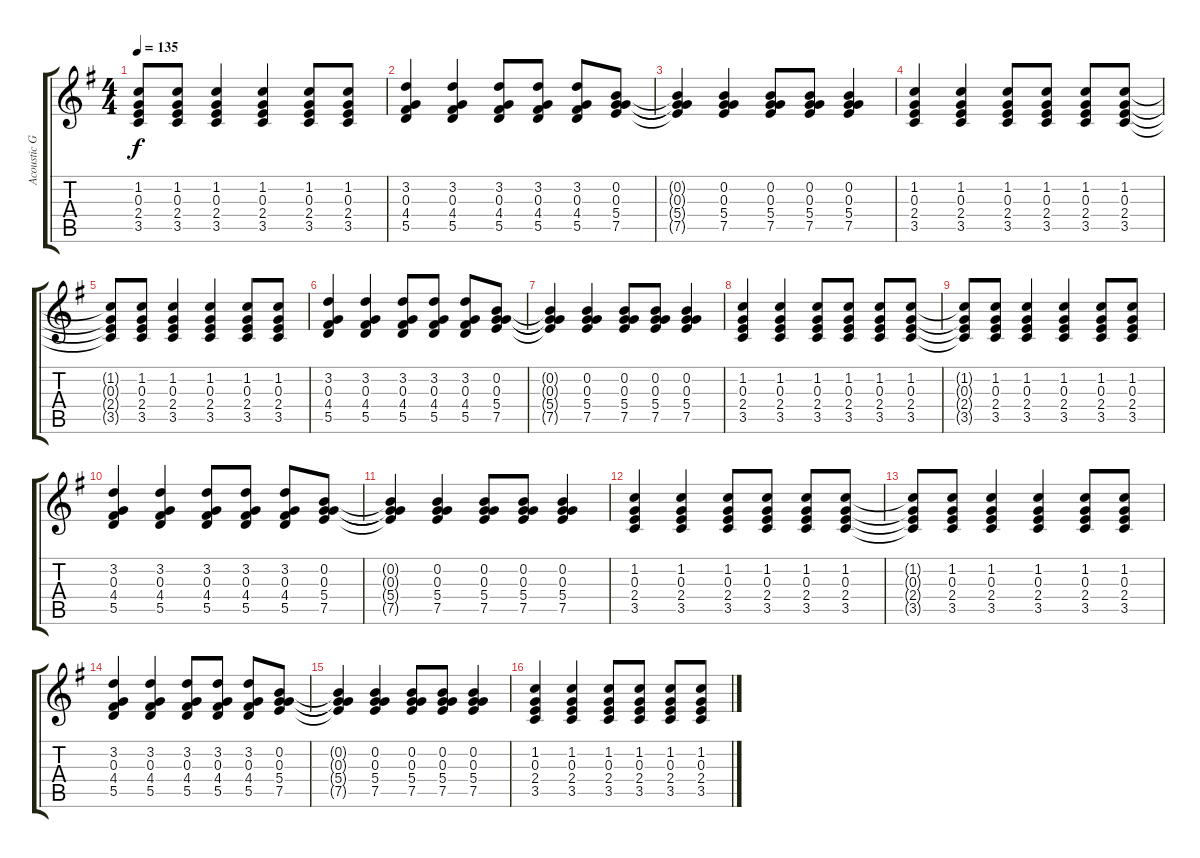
\track ("Acoustic Guitar" "Acoustic G") {instrument acousticguitarnylon}
\staff {score tabs}
\tuning (E4 B3 G3 D3 A2 E2) {hide}
\ts (4 4)
\tempo 135
\clef g2
\ks g
(1.2{t} 0.3{t} 2.4{t} 3.5{t}).8{dy f} (1.2 0.3 2.4 3.5).8 (1.2 0.3 2.4 3.5).4 (1.2 0.3 2.4 3.5).4 (1.2 0.3 2.4 3.5).8 (1.2 0.3 2.4 3.5).8 |
(3.2 0.3 4.4 5.5).4 (3.2 0.3 4.4 5.5).4 (3.2 0.3 4.4 5.5).8 (3.2 0.3 4.4 5.5).8 (3.2 0.3 4.4 5.5).8 (0.2 0.3 5.4 7.5).8 |
(0.2{t} 0.3{t} 5.4{t} 7.5{t}).4 (0.2 0.3 5.4 7.5).4 (0.2 0.3 5.4 7.5).8 (0.2 0.3 5.4 7.5).8 (0.2 0.3 5.4 7.5).4 |
(1.2 0.3 2.4 3.5).4 (1.2 0.3 2.4 3.5).4 (1.2 0.3 2.4 3.5).8 (1.2 0.3 2.4 3.5).8 (1.2 0.3 2.4 3.5).8 (1.2 0.3 2.4 3.5).8 |
(1.2{t} 0.3{t} 2.4{t} 3.5{t}).8 (1.2 0.3 2.4 3.5).8 (1.2 0.3 2.4 3.5).4 (1.2 0.3 2.4 3.5).4 (1.2 0.3 2.4 3.5).8 (1.2 0.3 2.4 3.5).8 |
(3.2 0.3 4.4 5.5).4 (3.2 0.3 4.4 5.5).4 (3.2 0.3 4.4 5.5).8 (3.2 0.3 4.4 5.5).8 (3.2 0.3 4.4 5.5).8 (0.2 0.3 5.4 7.5).8 |
(0.2{t} 0.3{t} 5.4{t} 7.5{t}).4 (0.2 0.3 5.4 7.5).4 (0.2 0.3 5.4 7.5).8 (0.2 0.3 5.4 7.5).8 (0.2 0.3 5.4 7.5).4 |
(1.2 0.3 2.4 3.5).4 (1.2 0.3 2.4 3.5).4 (1.2 0.3 2.4 3.5).8 (1.2 0.3 2.4 3.5).8 (1.2 0.3 2.4 3.5).8 (1.2 0.3 2.4 3.5).8 |
(1.2{t} 0.3{t} 2.4{t} 3.5{t}).8 (1.2 0.3 2.4 3.5).8 (1.2 0.3 2.4 3.5).4 (1.2 0.3 2.4 3.5).4 (1.2 0.3 2.4 3.5).8 (1.2 0.3 2.4 3.5).8 |
(3.2 0.3 4.4 5.5).4 (3.2 0.3 4.4 5.5).4 (3.2 0.3 4.4 5.5).8 (3.2 0.3 4.4 5.5).8 (3.2 0.3 4.4 5.5).8 (0.2 0.3 5.4 7.5).8 |
(0.2{t} 0.3{t} 5.4{t} 7.5{t}).4 (0.2 0.3 5.4 7.5).4 (0.2 0.3 5.4 7.5).8 (0.2 0.3 5.4 7.5).8 (0.2 0.3 5.4 7.5).4 |
(1.2 0.3 2.4 3.5).4 (1.2 0.3 2.4 3.5).4 (1.2 0.3 2.4 3.5).8 (1.2 0.3 2.4 3.5).8 (1.2 0.3 2.4 3.5).8 (1.2 0.3 2.4 3.5).8 |
(1.2{t} 0.3{t} 2.4{t} 3.5{t}).8 (1.2 0.3 2.4 3.5).8 (1.2 0.3 2.4 3.5).4 (1.2 0.3 2.4 3.5).4 (1.2 0.3 2.4 3.5).8 (1.2 0.3 2.4 3.5).8 |
(3.2 0.3 4.4 5.5).4 (3.2 0.3 4.4 5.5).4 (3.2 0.3 4.4 5.5).8 (3.2 0.3 4.4 5.5).8 (3.2 0.3 4.4 5.5).8 (0.2 0.3 5.4 7.5).8 |
(0.2{t} 0.3{t} 5.4{t} 7.5{t}).4 (0.2 0.3 5.4 7.5).4 (0.2 0.3 5.4 7.5).8 (0.2 0.3 5.4 7.5).8 (0.2 0.3 5.4 7.5).4 |
(1.2 0.3 2.4 3.5).4 (1.2 0.3 2.4 3.5).4 (1.2 0.3 2.4 3.5).8 (1.2 0.3 2.4 3.5).8 (1.2 0.3 2.4 3.5).8 (1.2 0.3 2.4 3.5).8
